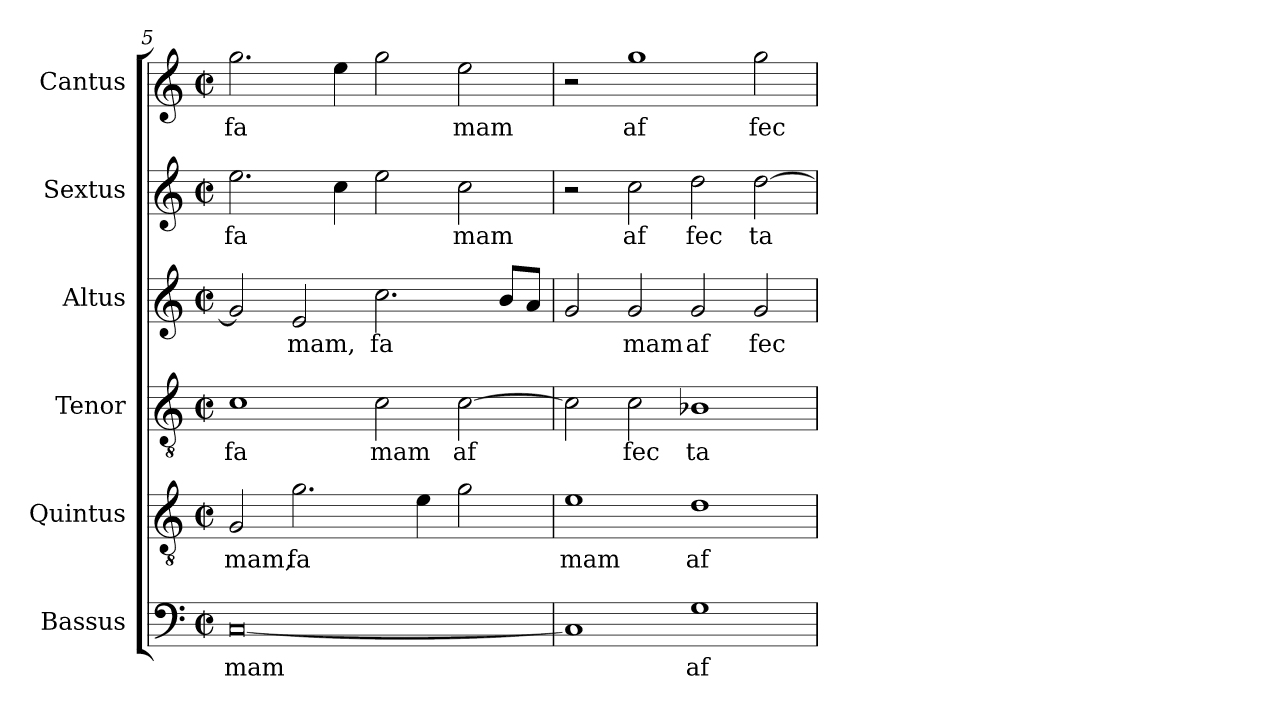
**kern	**text	**kern	**text	**kern	**text	**kern	**text	**kern	**text	**kern	**text
*part6	*part6	*part5	*part5	*part4	*part4	*part3	*part3	*part2	*part2	*part1	*part1
*staff6	*staff6	*staff5	*staff5	*staff4	*staff4	*staff3	*staff3	*staff2	*staff2	*staff1	*staff1
*I"Bassus	*	*I"Quintus	*	*I"Tenor	*	*I"Altus	*	*I"Sextus	*	*I"Cantus	*
!!LO:LB:g=z
*clefF4	*	*clefGv2	*	*clefGv2	*	*clefG2	*	*clefG2	*	*clefG2	*
*M2/2	*	*M2/2	*	*M2/2	*	*M2/2	*	*M2/2	*	*M2/2	*
*met(c|)	*	*met(c|)	*	*met(c|)	*	*met(c|)	*	*met(c|)	*	*met(c|)	*
=5	=5	=5	=5	=5	=5	=5	=5	=5	=5	=5	=5
!	!LO:LY:b	!	!LO:LY:b:cj	!	!LO:LY:b:cj	!	!	!	!LO:LY:b:cj	!	!LO:LY:b:cj
[<0C	mam	2G/	-mam,	1c	fa	2g/]	.	2.ee\	fa	2.gg\	fa
!	!	!	!LO:LY:b:cj	!	!	!	!LO:LY:b:cj	!	!	!	!
.	.	2.g\	fa	.	.	2e/	-mam,	.	.	.	.
.	.	.	.	.	.	.	.	4cc\	.	4ee\	.
!	!	!	!	!	!LO:LY:b:cj	!	!LO:LY:b:cj	!	!	!	!
.	.	.	.	2c\	mam	2.cc\	fa	2ee\	.	2gg\	.
.	.	4e\	.	.	.	.	.	.	.	.	.
!	!	!	!	!	!LO:LY:b:cj	!	!	!	!LO:LY:b:cj	!	!LO:LY:b:cj
.	.	2g\	.	[>2c\	af	.	.	2cc\	mam	2ee\	mam
.	.	.	.	.	.	8b/L	.	.	.	.	.
.	.	.	.	.	.	8a/J	.	.	.	.	.
=6	=6	=6	=6	=6	=6	=6	=6	=6	=6	=6	=6
!	!	!	!LO:LY:b:cj	!	!	!	!	!	!	!	!
1C]	.	1e	mam	2c\]	.	2g/	.	2r	.	2r	.
!	!	!	!	!	!LO:LY:b:cj	!	!LO:LY:b:cj	!	!LO:LY:b:cj	!	!LO:LY:b:cj
.	.	.	.	2c\	fec	2g/	mam	2cc\	af	1gg	af
!	!LO:LY:b:cj	!	!LO:LY:b:cj	!	!LO:LY:b:cj	!	!LO:LY:b:cj	!	!LO:LY:b:cj	!	!
1G	af-	1d	af	1B-X	ta	2g/	af	2dd\	fec	.	.
!	!	!	!	!	!	!	!LO:LY:b:cj	!	!LO:LY:b:cj	!	!LO:LY:b:cj
.	.	.	.	.	.	2g/	fec	[>2dd\	ta	2gg\	fec
=	=	=	=	=	=	=	=	=	=	=	=
*-	*-	*-	*-	*-	*-	*-	*-	*-	*-	*-	*-
